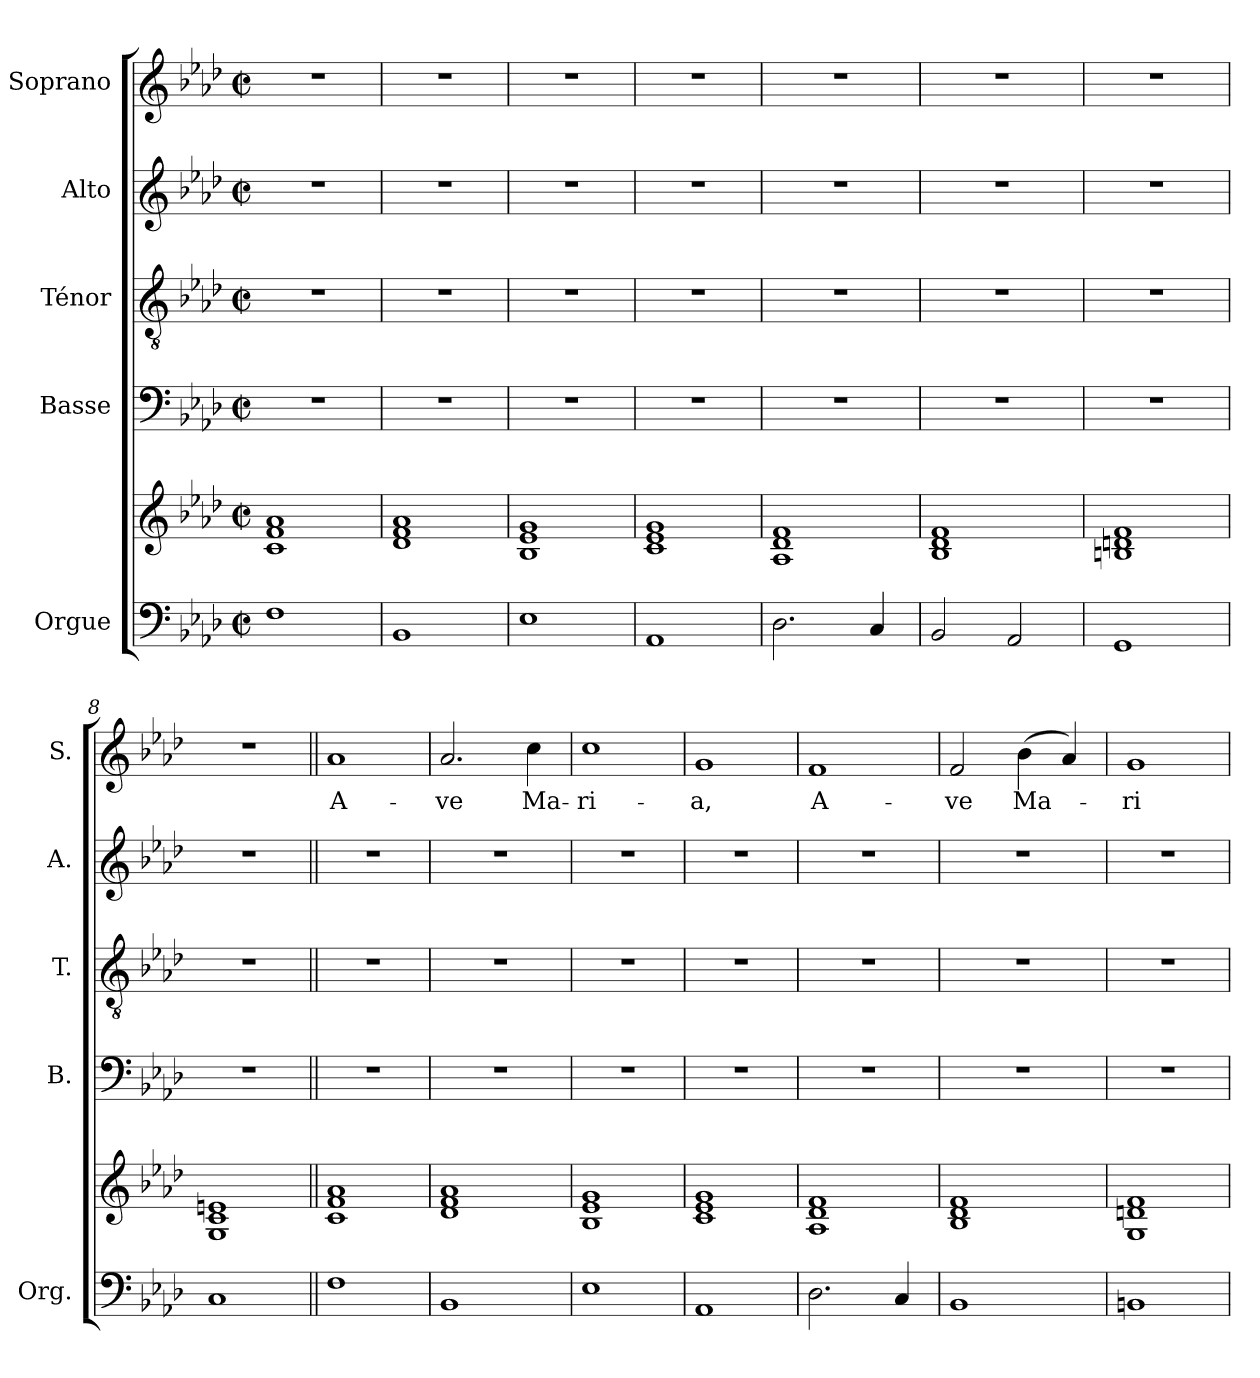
**kern	**kern	**kern	**kern	**kern	**kern	**text
*part5	*part5	*part4	*part3	*part2	*part1	*part1
*staff6	*staff5	*staff4	*staff3	*staff2	*staff1	*staff1
*I"Orgue	*	*I"Basse	*I"Ténor	*I"Alto	*I"Soprano	*
*I'Org.	*	*I'B.	*I'T.	*I'A.	*I'S.	*
*clefF4	*clefG2	*clefF4	*clefGv2	*clefG2	*clefG2	*
*k[b-e-a-d-]	*k[b-e-a-d-]	*k[b-e-a-d-]	*k[b-e-a-d-]	*k[b-e-a-d-]	*k[b-e-a-d-]	*
*M2/2	*M2/2	*M2/2	*M2/2	*M2/2	*M2/2	*
*met(c|)	*met(c|)	*met(c|)	*met(c|)	*met(c|)	*met(c|)	*
=1	=1	=1	=1	=1	=1	=1
1F	1c 1f 1a-	1r	1r	1r	1r	.
=2	=2	=2	=2	=2	=2	=2
1BB-	1d- 1f 1a-	1r	1r	1r	1r	.
=3	=3	=3	=3	=3	=3	=3
1E-	1B- 1e- 1g	1r	1r	1r	1r	.
=4	=4	=4	=4	=4	=4	=4
1AA-	1c 1e- 1g	1r	1r	1r	1r	.
=5	=5	=5	=5	=5	=5	=5
2.D-\	1A- 1d- 1f	1r	1r	1r	1r	.
4C/	.	.	.	.	.	.
=6	=6	=6	=6	=6	=6	=6
2BB-/	1B- 1d- 1f	1r	1r	1r	1r	.
2AA-/	.	.	.	.	.	.
=7	=7	=7	=7	=7	=7	=7
1GG	1Bn 1dn 1f	1r	1r	1r	1r	.
=8	=8	=8	=8	=8	=8	=8
1C	1G 1c 1en	1r	1r	1r	1r	.
!!LO:LB:g=z
=9||	=9||	=9||	=9||	=9||	=9||	=9||
!	!	!	!	!	!	!LO:LY:b
1F	1c 1f 1a-	1r	1r	1r	1a-	A-
=10	=10	=10	=10	=10	=10	=10
!	!	!	!	!	!	!LO:LY:b
1BB-	1d- 1f 1a-	1r	1r	1r	2.a-/	-ve
!	!	!	!	!	!	!LO:LY:b
.	.	.	.	.	4cc\	Ma-
=11	=11	=11	=11	=11	=11	=11
!	!	!	!	!	!	!LO:LY:b
1E-	1B- 1e- 1g	1r	1r	1r	1cc	-ri-
=12	=12	=12	=12	=12	=12	=12
!	!	!	!	!	!	!LO:LY:b
1AA-	1c 1e- 1g	1r	1r	1r	1g	-a,
=13	=13	=13	=13	=13	=13	=13
!	!	!	!	!	!	!LO:LY:b
2.D-\	1A- 1d- 1f	1r	1r	1r	1f	A-
4C/	.	.	.	.	.	.
=14	=14	=14	=14	=14	=14	=14
!	!	!	!	!	!	!LO:LY:b
1BB-	1B- 1d- 1f	1r	1r	1r	2f/	-ve
!	!	!	!	!	!	!LO:LY:b
.	.	.	.	.	(4b-\	Ma-
.	.	.	.	.	4a-/)	.
=15	=15	=15	=15	=15	=15	=15
!	!	!	!	!	!	!LO:LY:b
1BBn	1G 1dn 1f	1r	1r	1r	1g	-ri-
=	=	=	=	=	=	=
*-	*-	*-	*-	*-	*-	*-
